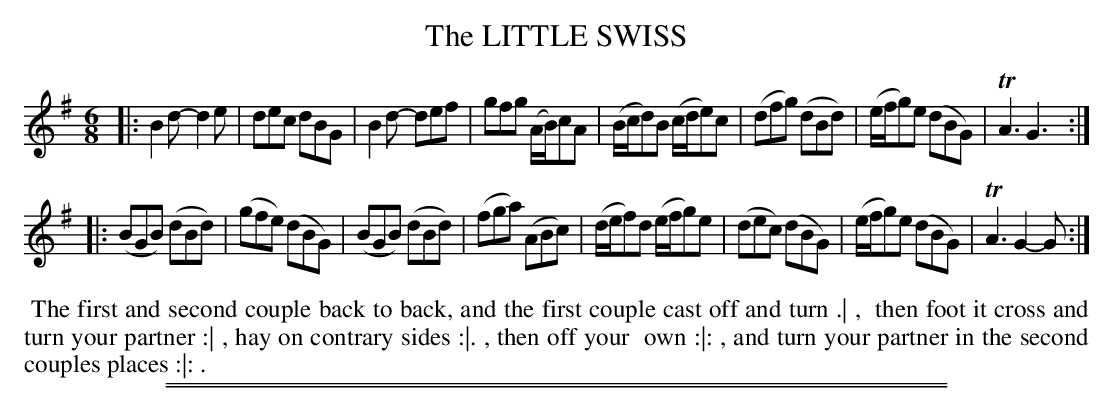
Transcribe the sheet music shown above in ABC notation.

X:1
T: The LITTLE SWISS
M: 6/8
L: 1/8
K: G
|:\
B2d- d2e | dec dBG | B2d- def | gfg (A/B/)cA |\
(B/c/d)B (c/d/e)c | (dfg) (dBd) | (e/f/g)e (dBG) | TA3 G3 :|
|:\
(BGB) (dBd) | (gfe) (dBG) | (BGB) (dBd) | (fga) (ABc) |\
(d/e/f)d (e/f/g)e | (dec) (dBG) | (e/f/g)e (dBG) | TA3 G2-G :|
